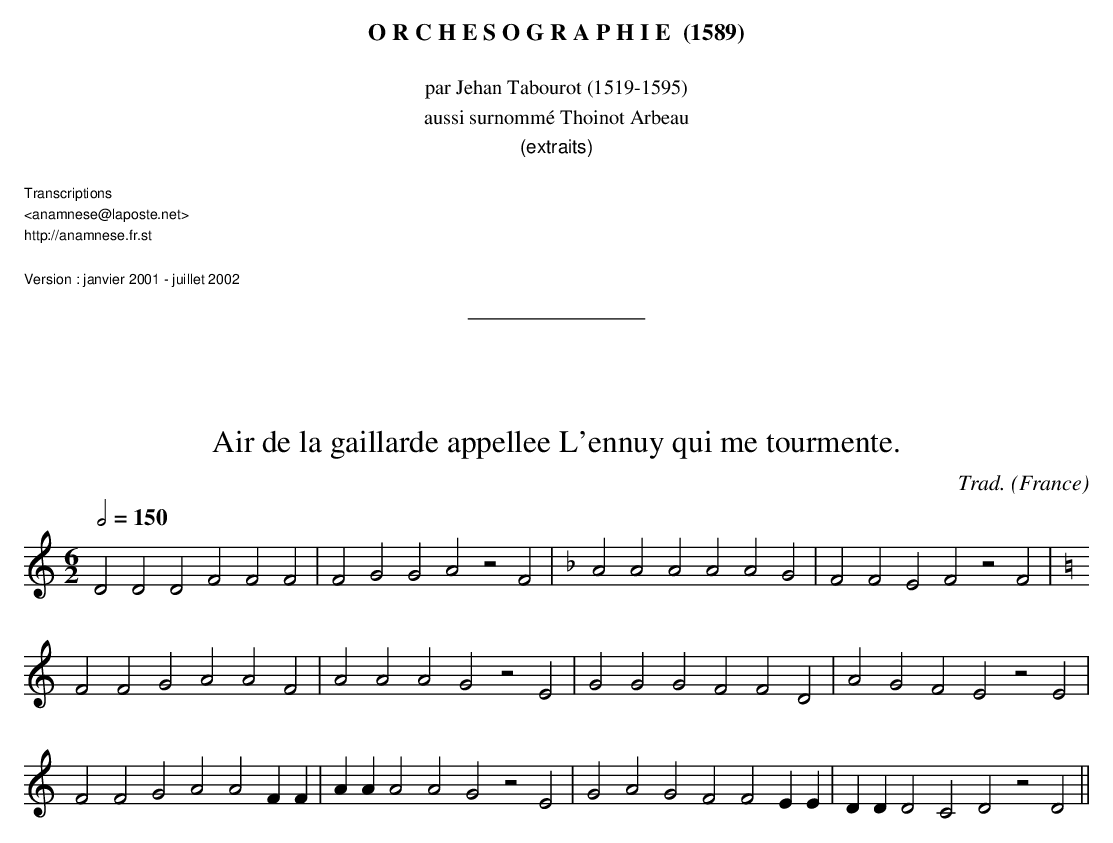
X:1
T:Air de la gaillarde appellee L'ennuy qui me tourmente.
C:Trad.
O:France
M:6/2
L:1/2
Q:1/2=150
K:C
DDD FFF | FGG AzF |\
K:F
AAA AAG | FFE FzF |
K:C
FFG AAF | AAA GzE | GGG FFD | AGF EzE |
FFG AAF/F/ | A/A/AA GzE | GAG FFE/E/ | D/D/DC DzD ||
